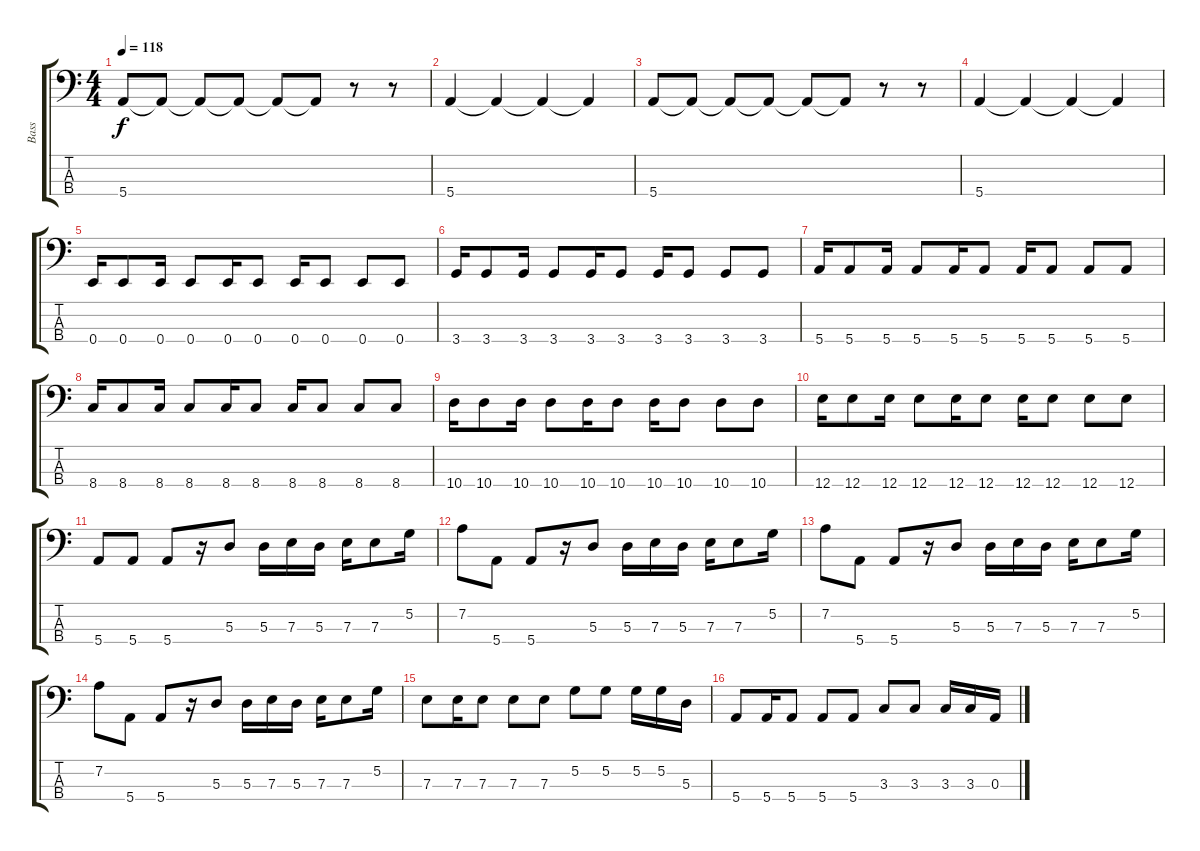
\track ("Bass" "Bass") {instrument electricbassfinger}
\staff {score tabs}
\tuning (G2 D2 A1 E1) {hide}
\ts (4 4)
\tempo 118
\clef f4
\ks c
5.4.8{dy f} 5.4{t}.8 5.4{t}.8 5.4{t}.8 5.4{t}.8 5.4{t}.8 r.8 r.8 |
5.4.4 5.4{t}.4 5.4{t}.4 5.4{t}.4 |
5.4.8 5.4{t}.8 5.4{t}.8 5.4{t}.8 5.4{t}.8 5.4{t}.8 r.8 r.8 |
5.4.4 5.4{t}.4 5.4{t}.4 5.4{t}.4 |
0.4.16 0.4.8 0.4.16 0.4.8 0.4.16 0.4.8 0.4.16 0.4.8 0.4.8 0.4.8 |
3.4.16 3.4.8 3.4.16 3.4.8 3.4.16 3.4.8 3.4.16 3.4.8 3.4.8 3.4.8 |
5.4.16 5.4.8 5.4.16 5.4.8 5.4.16 5.4.8 5.4.16 5.4.8 5.4.8 5.4.8 |
8.4.16 8.4.8 8.4.16 8.4.8 8.4.16 8.4.8 8.4.16 8.4.8 8.4.8 8.4.8 |
10.4.16 10.4.8 10.4.16 10.4.8 10.4.16 10.4.8 10.4.16 10.4.8 10.4.8 10.4.8 |
12.4.16 12.4.8 12.4.16 12.4.8 12.4.16 12.4.8 12.4.16 12.4.8 12.4.8 12.4.8 |
5.4.8 5.4.8 5.4.8 r.16 5.3.8 5.3.16 7.3.16 5.3.16 7.3.16 7.3.8 5.2.16 |
7.2.8 5.4.8 5.4.8 r.16 5.3.8 5.3.16 7.3.16 5.3.16 7.3.16 7.3.8 5.2.16 |
7.2.8 5.4.8 5.4.8 r.16 5.3.8 5.3.16 7.3.16 5.3.16 7.3.16 7.3.8 5.2.16 |
7.2.8 5.4.8 5.4.8 r.16 5.3.8 5.3.16 7.3.16 5.3.16 7.3.16 7.3.8 5.2.16 |
7.3.8 7.3.16 7.3.8 7.3.8 7.3.8 5.2.8 5.2.8 5.2.16 5.2.16 5.3.16 |
5.4.8 5.4.16 5.4.8 5.4.8 5.4.8 3.3.8 3.3.8 3.3.16 3.3.16 0.3.16
